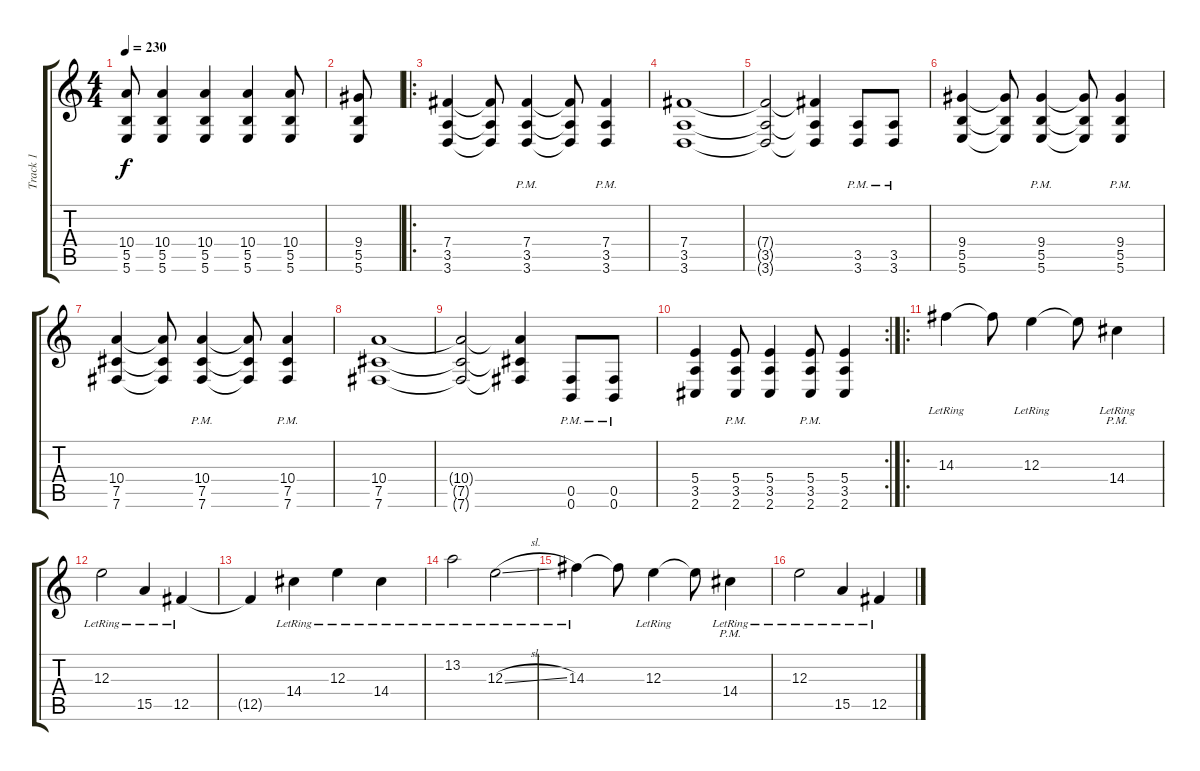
\track ("Track 1" "Track 1") {instrument distortionguitar}
\staff {score tabs}
\tuning (Db4 Ab3 E3 B2 Gb2 B1) {hide}
\ts (4 4)
\tempo 230
\clef g2
\ks c
(10.4 5.5 5.6).8{dy f} (10.4 5.5 5.6).4 (10.4 5.5 5.6).4 (10.4 5.5 5.6).4 (10.4 5.5 5.6).8 |
(9.4 5.5 5.6).8 |
\ro
(7.4 3.5 3.6).4 (7.4{t} 3.5{t} 3.6{t}).8 (7.4{pm} 3.5{pm} 3.6{pm}).4 (7.4{t} 3.5{t} 3.6{t}).8 (7.4{pm} 3.5{pm} 3.6{pm}).4 |
(7.4 3.5 3.6).1 |
(7.4{t} 3.5{t} 3.6{t}).2 (7.4{t} 3.5{t} 3.6{t}).4 (3.5{pm} 3.6{pm}).8 (3.5{pm} 3.6{pm}).8 |
(9.4 5.5 5.6).4 (9.4{t} 5.5{t} 5.6{t}).8 (9.4{pm} 5.5{pm} 5.6{pm}).4 (9.4{t} 5.5{t} 5.6{t}).8 (9.4{pm} 5.5{pm} 5.6{pm}).4 |
(10.4 7.5 7.6).4 (10.4{t} 7.5{t} 7.6{t}).8 (10.4{pm} 7.5{pm} 7.6{pm}).4 (10.4{t} 7.5{t} 7.6{t}).8 (10.4{pm} 7.5{pm} 7.6{pm}).4 |
(10.4 7.5 7.6).1 |
(10.4{t} 7.5{t} 7.6{t}).2 (10.4{t} 7.5{t} 7.6{t}).4 (0.5{pm} 0.6{pm}).8 (0.5{pm} 0.6{pm}).8 |
\rc 2
(5.4 3.5 2.6).4 (5.4{pm} 3.5{pm} 2.6{pm}).8 (5.4 3.5 2.6).4 (5.4{pm} 3.5{pm} 2.6{pm}).8 (5.4 3.5 2.6).4 |
\ro
14.3{lr}.4 14.3{t}.8 12.3{lr}.4 12.3{t}.8 14.4{pm lr}.4 |
12.3{lr}.2 15.5{lr}.4 12.5{lr}.4 |
12.5{t}.4 14.4{lr}.4 12.3{lr}.4 14.4{lr}.4 |
13.2{lr}.2 12.3{sl lr}.2 |
14.3{lr}.4 14.3{t}.8 12.3{lr}.4 12.3{t}.8 14.4{pm lr}.4 |
12.3{lr}.2 15.5{lr}.4 12.5{lr}.4
